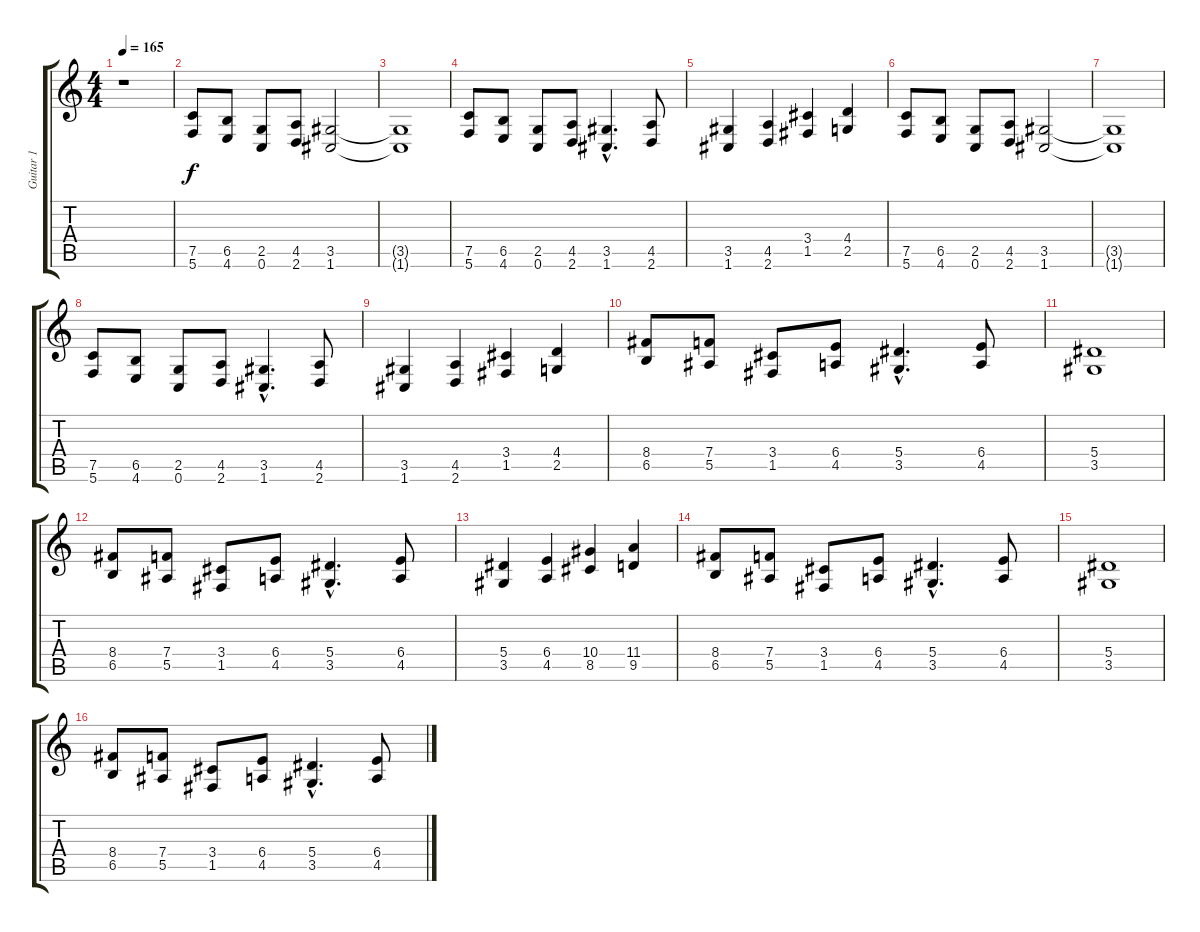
\track ("Guitar 1" "Guitar 1") {instrument distortionguitar}
\staff {score tabs}
\tuning (C4 G3 Eb3 Bb2 F2 C2) {hide}
\ts (4 4)
\tempo 165
\clef g2
\ks c
r.1{dy f} |
(7.5 5.6).8 (6.5 4.6).8 (2.5 0.6).8 (4.5 2.6).8 (3.5 1.6).2 |
(3.5{t} 1.6{t}).1 |
(7.5 5.6).8 (6.5 4.6).8 (2.5 0.6).8 (4.5 2.6).8 (3.5{hac} 1.6{hac}).4{d} (4.5 2.6).8 |
(3.5 1.6).4 (4.5 2.6).4 (3.4 1.5).4 (4.4 2.5).4 |
(7.5 5.6).8 (6.5 4.6).8 (2.5 0.6).8 (4.5 2.6).8 (3.5 1.6).2 |
(3.5{t} 1.6{t}).1 |
(7.5 5.6).8 (6.5 4.6).8 (2.5 0.6).8 (4.5 2.6).8 (3.5{hac} 1.6{hac}).4{d} (4.5 2.6).8 |
(3.5 1.6).4 (4.5 2.6).4 (3.4 1.5).4 (4.4 2.5).4 |
(8.4 6.5).8 (7.4 5.5).8 (3.4 1.5).8 (6.4 4.5).8 (5.4{hac} 3.5{hac}).4{d} (6.4 4.5).8 |
(5.4 3.5).1 |
(8.4 6.5).8 (7.4 5.5).8 (3.4 1.5).8 (6.4 4.5).8 (5.4{hac} 3.5{hac}).4{d} (6.4 4.5).8 |
(5.4 3.5).4 (6.4 4.5).4 (10.4 8.5).4 (11.4 9.5).4 |
(8.4 6.5).8 (7.4 5.5).8 (3.4 1.5).8 (6.4 4.5).8 (5.4{hac} 3.5{hac}).4{d} (6.4 4.5).8 |
(5.4 3.5).1 |
(8.4 6.5).8 (7.4 5.5).8 (3.4 1.5).8 (6.4 4.5).8 (5.4{hac} 3.5{hac}).4{d} (6.4 4.5).8
